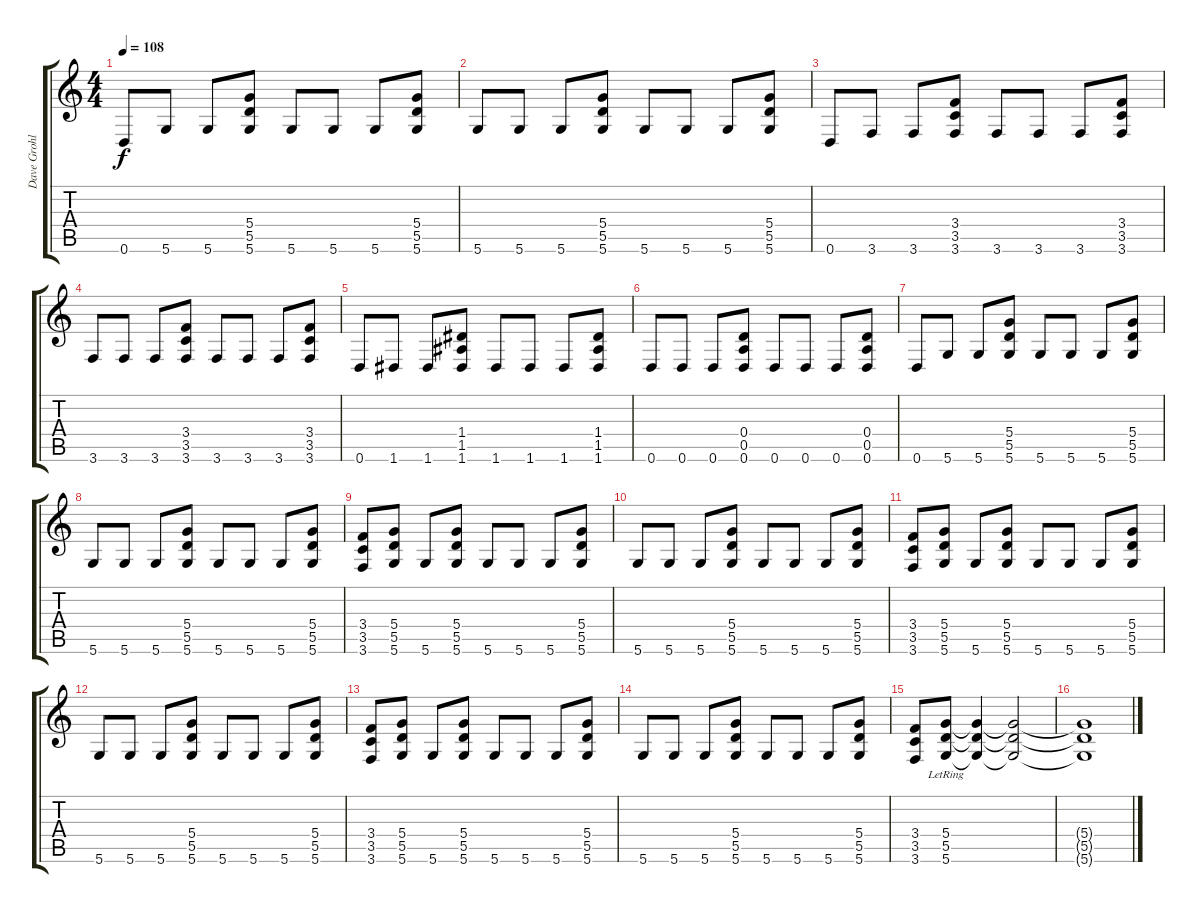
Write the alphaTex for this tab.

\track ("Dave Grohl" "Dave Grohl") {instrument electricguitarmuted}
\staff {score tabs}
\tuning (E4 B3 G3 D3 A2 D2) {hide}
\ts (4 4)
\tempo 108
\clef g2
\ks c
0.6.8{dy f} 5.6.8 5.6.8 (5.4 5.5 5.6).8 5.6.8 5.6.8 5.6.8 (5.4 5.5 5.6).8 |
5.6.8 5.6.8 5.6.8 (5.4 5.5 5.6).8 5.6.8 5.6.8 5.6.8 (5.4 5.5 5.6).8 |
0.6.8 3.6.8 3.6.8 (3.4 3.5 3.6).8 3.6.8 3.6.8 3.6.8 (3.4 3.5 3.6).8 |
3.6.8 3.6.8 3.6.8 (3.4 3.5 3.6).8 3.6.8 3.6.8 3.6.8 (3.4 3.5 3.6).8 |
0.6.8 1.6.8 1.6.8 (1.4 1.5 1.6).8 1.6.8 1.6.8 1.6.8 (1.4 1.5 1.6).8 |
0.6.8 0.6.8 0.6.8 (0.4 0.5 0.6).8 0.6.8 0.6.8 0.6.8 (0.4 0.5 0.6).8 |
0.6.8 5.6.8 5.6.8 (5.4 5.5 5.6).8 5.6.8 5.6.8 5.6.8 (5.4 5.5 5.6).8 |
5.6.8 5.6.8 5.6.8 (5.4 5.5 5.6).8 5.6.8 5.6.8 5.6.8 (5.4 5.5 5.6).8 |
(3.4 3.5 3.6).8 (5.4 5.5 5.6).8 5.6.8 (5.4 5.5 5.6).8 5.6.8 5.6.8 5.6.8 (5.4 5.5 5.6).8 |
5.6.8 5.6.8 5.6.8 (5.4 5.5 5.6).8 5.6.8 5.6.8 5.6.8 (5.4 5.5 5.6).8 |
(3.4 3.5 3.6).8 (5.4 5.5 5.6).8 5.6.8 (5.4 5.5 5.6).8 5.6.8 5.6.8 5.6.8 (5.4 5.5 5.6).8 |
5.6.8 5.6.8 5.6.8 (5.4 5.5 5.6).8 5.6.8 5.6.8 5.6.8 (5.4 5.5 5.6).8 |
(3.4 3.5 3.6).8 (5.4 5.5 5.6).8 5.6.8 (5.4 5.5 5.6).8 5.6.8 5.6.8 5.6.8 (5.4 5.5 5.6).8 |
5.6.8 5.6.8 5.6.8 (5.4 5.5 5.6).8 5.6.8 5.6.8 5.6.8 (5.4 5.5 5.6).8 |
(3.4 3.5 3.6).8 (5.4{lr} 5.5{lr} 5.6{lr}).8 (5.4{t} 5.5{t} 5.6{t}).4 (5.4{t} 5.5{t} 5.6{t}).2 |
(5.4{t} 5.5{t} 5.6{t}).1
